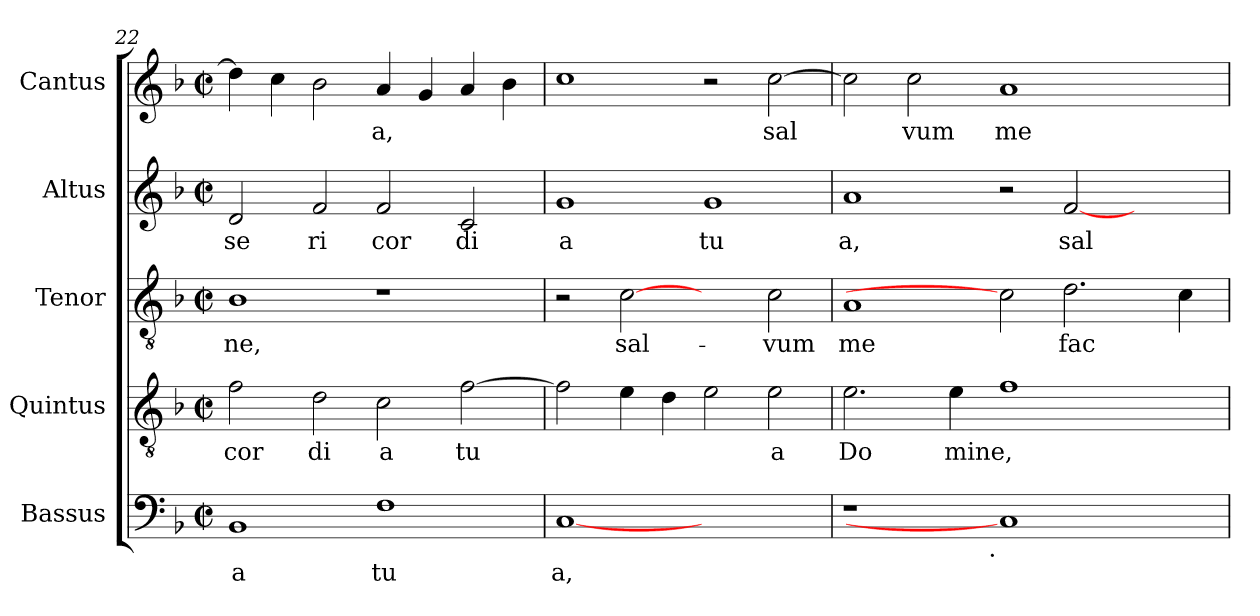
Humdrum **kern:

**kern	**text	**kern	**text	**kern	**text	**kern	**text	**kern	**text
*part5	*part5	*part4	*part4	*part3	*part3	*part2	*part2	*part1	*part1
*staff5	*staff5	*staff4	*staff4	*staff3	*staff3	*staff2	*staff2	*staff1	*staff1
*I"Bassus	*	*I"Quintus	*	*I"Tenor	*	*I"Altus	*	*I"Cantus	*
*clefF4	*	*clefGv2	*	*clefGv2	*	*clefG2	*	*clefG2	*
*k[b-]	*	*k[b-]	*	*k[b-]	*	*k[b-]	*	*k[b-]	*
*F:	*	*F:	*	*F:	*	*F:	*	*F:	*
*M2/2	*	*M2/2	*	*M2/2	*	*M2/2	*	*M2/2	*
*met(c|)	*	*met(c|)	*	*met(c|)	*	*met(c|)	*	*met(c|)	*
=22	=22	=22	=22	=22	=22	=22	=22	=22	=22
!	!LO:LY:b:cj	!	!LO:LY:b:cj	!	!LO:LY:b:cj	!	!LO:LY:b:cj	!	!LO:LY:b:cj
1BB-	a	2f\	cor	1B-	-ne,	2d/	se	4dd\]	--
!	!	!	!	!	!	!	!	!	!LO:LY:b:cj
.	.	.	.	.	.	.	.	4cc\	--
!	!	!	!LO:LY:b:cj	!	!	!	!LO:LY:b:cj	!	!LO:LY:b:cj
.	.	2d\	di	.	.	2f/	ri	2b-\	--
!	!LO:LY:b:cj	!	!LO:LY:b:cj	!	!	!	!LO:LY:b:cj	!	!LO:LY:b:cj
1F	tu	2c\	a	1r	.	2f/	cor	4a/	-a,
!	!	!	!	!	!	!	!	!	!LO:LY:b:cj
.	.	.	.	.	.	.	.	4g/	.
!	!	!	!LO:LY:b:cj	!	!	!	!LO:LY:b:cj	!	!LO:LY:b:cj
.	.	[>2f\	tu	.	.	2c/	di	4a/	.
!	!	!	!	!	!	!	!	!	!LO:LY:b:cj
.	.	.	.	.	.	.	.	4b-\	.
=23	=23	=23	=23	=23	=23	=23	=23	=23	=23
!	!LO:LY:b:cj	!	!LO:LY:b:cj	!	!	!	!LO:LY:b:cj	!	!LO:LY:b:cj
[1C	a,	2f\]	.	2r	.	1g	a	1cc	.
!	!	!	!LO:LY:b:cj	!	!LO:LY:b:cj	!	!	!	!
.	.	4e\	.	[2c	sal-	.	.	.	.
!	!	!	!LO:LY:b:cj	!	!	!	!	!	!
.	.	4d\	.	.	.	.	.	.	.
!	!	!	!LO:LY:b:cj	!	!	!	!LO:LY:b:cj	!	!
1ryy	.	2e\	.	2ryy	.	1g	tu	2r	.
!	!	!	!LO:LY:b:cj	!	!LO:LY:b:cj	!	!	!	!LO:LY:b:cj
.	.	2e\	a	2c\	-vum	.	.	[>2cc\	sal-
=24	=24	=24	=24	=24	=24	=24	=24	=24	=24
!	!	!	!LO:LY:b:cj	!	!LO:LY:b:cj	!	!LO:LY:b:cj	!	!LO:LY:b:cj
*^	*	*	*	*	*	*	*	*	*
1r	2ryy	.	2.e\	Do	1A	me	1a	a,	2cc\]	--
!	!	!	!	!	!	!	!	!	!	!LO:LY:b:cj
.	4...ryy	.	.	.	.	.	.	.	2cc\	-vum
!	!	!	!	!LO:LY:b:cj	!	!	!	!	!	!
.	.	.	4e\	mine,	.	.	.	.	.	.
!	!LO:TX:b:t=.	!	!	!	!	!	!	!	!	!
.	1ryy	.	.	.	.	.	.	.	.	.
!	!	!	!	!LO:LY:b:cj	!	!	!	!	!	!LO:LY:b:cj
1C]	.	.	1f	.	2c]	.	2r	.	1a	me
!	!	!	!	!	!	!LO:LY:b:cj	!	!LO:LY:b:cj	!	!
.	.	.	.	.	2.d\	fac	[<2f/	sal	.	.
.	2ryy	.	.	.	.	.	.	.	.	.
2ryy	.	.	2ryy	.	.	.	2ryy	.	2ryy	.
!	!	!	!	!	!	!LO:LY:b:cj	!	!	!	!
.	.	.	.	.	4c\	.	.	.	.	.
.	32ryy	.	.	.	.	.	.	.	.	.
*v	*v	*	*	*	*	*	*	*	*	*
=	=	=	=	=	=	=	=	=	=
*-	*-	*-	*-	*-	*-	*-	*-	*-	*-
